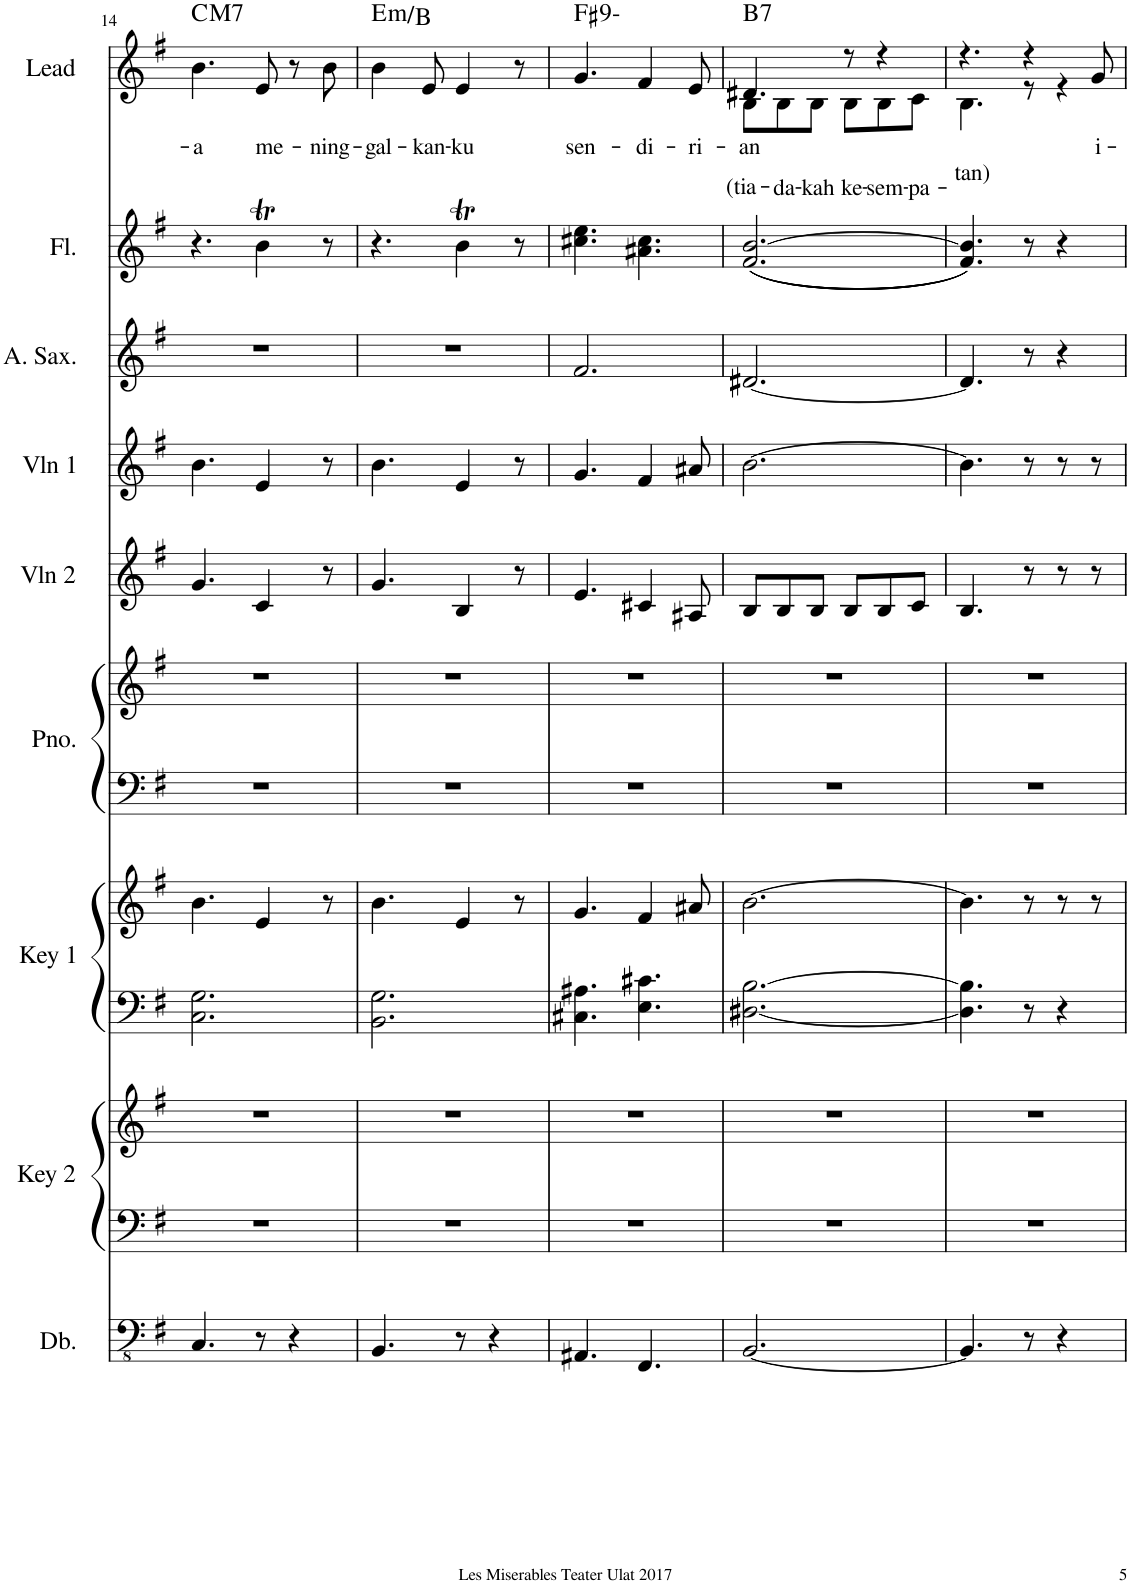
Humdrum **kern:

**kern	**kern	**kern	**kern	**kern	**kern	**kern	**kern	**kern	**kern	**kern	**kern	**text	**harte
*part9	*part8	*part8	*part7	*part7	*part6	*part6	*part5	*part4	*part3	*part2	*part1	*part1	*part1
*staff12	*staff11	*staff10	*staff9	*staff8	*staff7	*staff6	*staff5	*staff4	*staff3	*staff2	*staff1	*staff1	*
*I"Double Bass	*I"Keyboard 2	*	*I"Keyboard 1	*	*I"Piano	*	*I"Violin 2	*I"Violin 1	*I"Alto Saxophone	*I"Flute	*I"Lead	*	*
*I'Db.	*I'Key 2	*	*I'Key 1	*	*I'Pno.	*	*I'Vln 2	*I'Vln 1	*I'A. Sax.	*I'Fl.	*I'Lead	*	*
!!LO:PB:g=z
*clefFv4	*clefF4	*clefG2	*clefF4	*clefG2	*clefF4	*clefG2	*clefG2	*clefG2	*clefG2	*clefG2	*clefG2	*	*
*ITrd7c12	*	*	*	*	*	*	*	*	*ITrd5c9	*	*	*	*
*k[f#]	*k[f#]	*k[f#]	*k[f#]	*k[f#]	*k[f#]	*k[f#]	*k[f#]	*k[f#]	*k[f#]	*k[f#]	*k[f#]	*	*
*M6/8	*M6/8	*M6/8	*M6/8	*M6/8	*M6/8	*M6/8	*M6/8	*M6/8	*M6/8	*M6/8	*M6/8	*	*
=14	=14	=14	=14	=14	=14	=14	=14	=14	=14	=14	=14	=14	=14
!	!	!	!	!	!	!	!	!	!	!	!	!LO:LY:b	!LO:H:kt=M7
4.CC/	2.r	2.r	2.C\ 2.G\	4.b\	2.r	2.r	4.g/	4.b\	2.r	4.r	4.b\	-a	C:maj7
!	!	!	!	!	!	!	!	!	!	!	!	!LO:LY:b	!
8r	.	.	.	4e/	.	.	4c/	4e/	.	4bt\	8e/	me-	.
4r	.	.	.	.	.	.	.	.	.	.	8r	.	.
!	!	!	!	!	!	!	!	!	!	!	!	!LO:LY:b	!
.	.	.	.	8r	.	.	8r	8r	.	8r	8b\	-ning-	.
=15	=15	=15	=15	=15	=15	=15	=15	=15	=15	=15	=15	=15	=15
!	!	!	!	!	!	!	!	!	!	!	!	!LO:LY:b	!LO:H:kt=m
4.BBB/	2.r	2.r	2.BB\ 2.G\	4.b\	2.r	2.r	4.g/	4.b\	2.r	4.r	4b\	-gal-	E:min/5
!	!	!	!	!	!	!	!	!	!	!	!	!LO:LY:b	!
.	.	.	.	.	.	.	.	.	.	.	8e/	-kan-	.
!	!	!	!	!	!	!	!	!	!	!	!	!LO:LY:b	!
8r	.	.	.	4e/	.	.	4B/	4e/	.	4bt\	4e/	-ku	.
4r	.	.	.	.	.	.	.	.	.	.	.	.	.
.	.	.	.	8r	.	.	8r	8r	.	8r	8r	.	.
=16	=16	=16	=16	=16	=16	=16	=16	=16	=16	=16	=16	=16	=16
!	!	!	!	!	!	!	!	!	!	!	!	!LO:LY:b	!
4.AAA#X/	2.r	2.r	4.C#X\ 4.A#X\	4.g/	2.r	2.r	4.e/	4.g/	2.f#/	4.cc#X\ 4.ee\	4.g/	sen-	F#:maj(b9)
!	!	!	!	!	!	!	!	!	!	!	!	!LO:LY:b	!
4.FFF#/	.	.	4.E\ 4.c#X\	4f#/	.	.	4c#X/	4f#/	.	4.a#X\ 4.cc#\	4f#/	-di-	.
!	!	!	!	!	!	!	!	!	!	!	!	!LO:LY:b	!
.	.	.	.	8a#X/	.	.	8A#X/	8a#X/	.	.	8e/	-ri-	.
=17	=17	=17	=17	=17	=17	=17	=17	=17	=17	=17	=17	=17	=17
!	!	!	!	!	!	!	!	!	!	!	!	!LO:LY:b	!
*	*	*	*	*	*	*	*	*	*	*	*^	*	*
!	!	!	!	!	!	!	!	!	!	!	!	!	!LO:LY:b	!LO:H:kt=7
[2.BBB/	2.r	2.r	[2.D#X\ [2.B\	[2.b\	2.r	2.r	8B/L	[2.b\	[2.d#X/	(((2.f#/ [2.b/	4.d#X/	8B\L	(tia-	B:7
!	!	!	!	!	!	!	!	!	!	!	!	!	!LO:LY:b	!
.	.	.	.	.	.	.	8B/	.	.	.	.	8B\	-da-	.
!	!	!	!	!	!	!	!	!	!	!	!	!	!LO:LY:b	!
.	.	.	.	.	.	.	8B/J	.	.	.	.	8B\J	-kah	.
!	!	!	!	!	!	!	!	!	!	!	!	!	!LO:LY:b	!
.	.	.	.	.	.	.	8B/L	.	.	.	8r	8B\L	ke-	.
!	!	!	!	!	!	!	!	!	!	!	!	!	!LO:LY:b	!
.	.	.	.	.	.	.	8B/	.	.	.	4r	8B\	-sem-	.
!	!	!	!	!	!	!	!	!	!	!	!	!	!LO:LY:b	!
.	.	.	.	.	.	.	8c/J	.	.	.	.	8c\J	-pa-	.
=18	=18	=18	=18	=18	=18	=18	=18	=18	=18	=18	=18	=18	=18	=18
!	!	!	!	!	!	!	!	!	!	!	!	!	!LO:LY:b	!
4.BBB/]	2.r	2.r	4.D#\] 4.B\]	4.b\]	2.r	2.r	4.B/	4.b\]	4.d#/]	4.f#/ 4.b/])))	4.r	4.B\	-tan)	.
8r	.	.	8r	8r	.	.	8r	8r	8r	8r	4r	8r	.	.
4r	.	.	4r	8r	.	.	8r	8r	4r	4r	.	4r	.	.
!	!	!	!	!	!	!	!	!	!	!	!	!	!LO:LY:b	!
.	.	.	.	8r	.	.	8r	8r	.	.	8g/	.	i-	.
*	*	*	*	*	*	*	*	*	*	*	*v	*v	*	*
=	=	=	=	=	=	=	=	=	=	=	=	=	=
*-	*-	*-	*-	*-	*-	*-	*-	*-	*-	*-	*-	*-	*-
